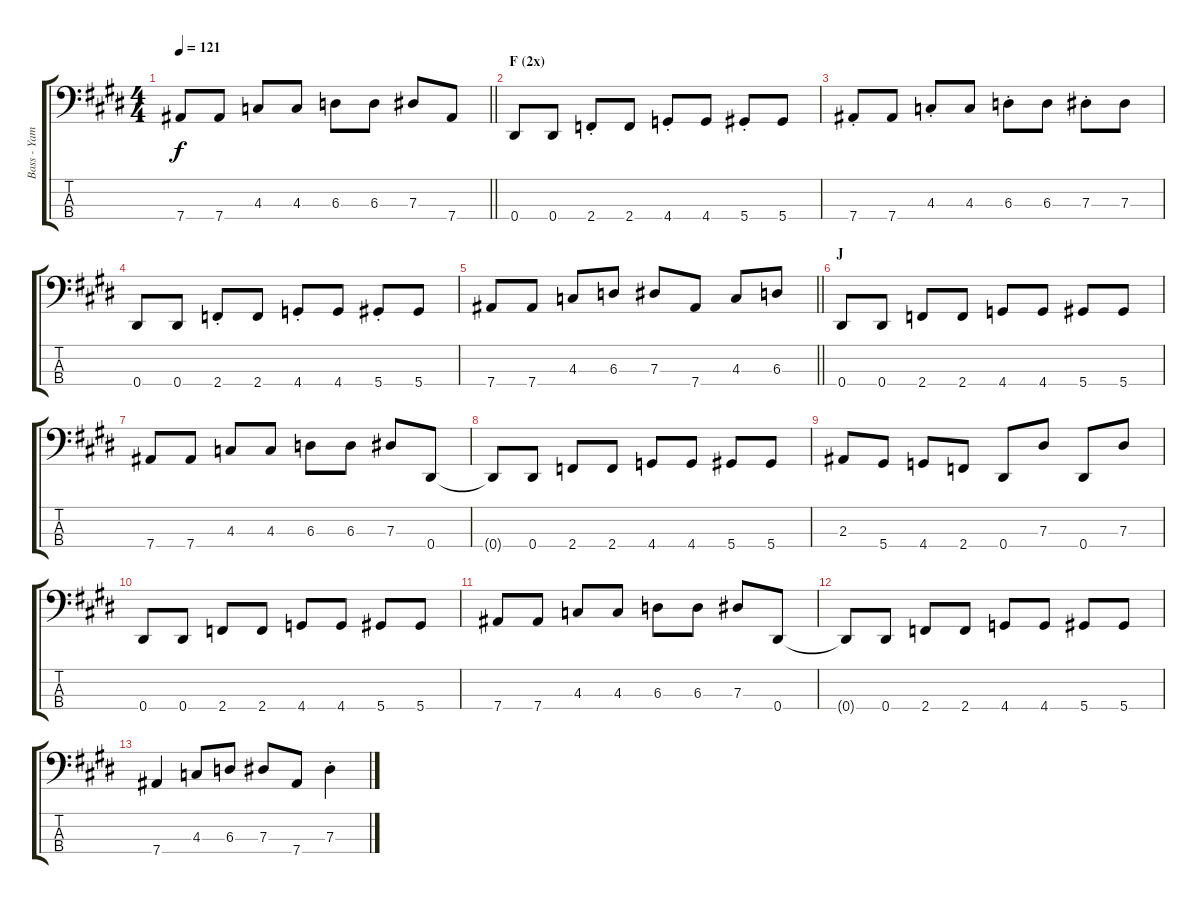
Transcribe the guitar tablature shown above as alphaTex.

\track ("Bass - Yamada Takahiro" "Bass - Yam") {instrument electricbasspick}
\staff {score tabs}
\tuning (Gb2 Db2 Ab1 Eb1) {hide}
\ts (4 4)
\tempo 121
\clef f4
\barLineRight lightlight
\ks e
7.4.8{dy f} 7.4.8 4.3.8 4.3.8 6.3.8 6.3.8 7.3.8 7.4.8 |
\section ("" "F (2x)")
0.4.8 0.4.8 2.4{st}.8 2.4.8 4.4{st}.8 4.4.8 5.4{st}.8 5.4.8 |
7.4{st}.8 7.4.8 4.3{st}.8 4.3.8 6.3{st}.8 6.3.8 7.3{st}.8 7.3.8 |
0.4.8 0.4.8 2.4{st}.8 2.4.8 4.4{st}.8 4.4.8 5.4{st}.8 5.4.8 |
\barLineRight lightlight
7.4.8 7.4.8 4.3.8 6.3.8 7.3.8 7.4.8 4.3.8 6.3.8 |
\section ("" "J")
0.4.8 0.4.8 2.4.8 2.4.8 4.4.8 4.4.8 5.4.8 5.4.8 |
7.4.8 7.4.8 4.3.8 4.3.8 6.3.8 6.3.8 7.3.8 0.4.8 |
0.4{t}.8 0.4.8 2.4.8 2.4.8 4.4.8 4.4.8 5.4.8 5.4.8 |
2.3.8 5.4.8 4.4.8 2.4.8 0.4.8 7.3.8 0.4.8 7.3.8 |
0.4.8 0.4.8 2.4.8 2.4.8 4.4.8 4.4.8 5.4.8 5.4.8 |
7.4.8 7.4.8 4.3.8 4.3.8 6.3.8 6.3.8 7.3.8 0.4.8 |
0.4{t}.8 0.4.8 2.4.8 2.4.8 4.4.8 4.4.8 5.4.8 5.4.8 |
7.4.4 4.3.8 6.3.8 7.3.8 7.4.8 7.3{st}.4
